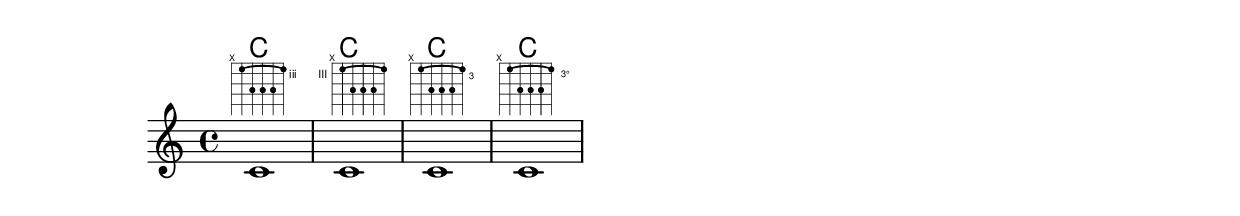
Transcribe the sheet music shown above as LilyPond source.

\version "2.21.0"

\header {
  texidoc="
The label for the lowest fret can be changed in location,
size, and number type.

"
}

\layout { ragged-right = ##t }

<<
  \chords {
    c1 |
    c1 |
    c1 |
    c1
  }

  \new Voice {
    \textLengthOn

     %% C major for guitar,  verbose style
    c'1 ^\markup {
            \fret-diagram-verbose #'((mute 6)
                                     (place-fret 5 3 1)
                                     (place-fret 4 5 2)
                                     (place-fret 3 5 3)
                                     (place-fret 2 5 4)
                                     (place-fret 1 3 1)
                                     (barre 5 1 3))}

     %% C major for guitar, verbose style
    \override TextScript.fret-diagram-details.label-dir = #LEFT
    \override TextScript.fret-diagram-details.number-type = #'roman-upper
    c' ^\markup {
            \fret-diagram-verbose #'((mute 6)
                                     (place-fret 5 3 1)
                                     (place-fret 4 5 2)
                                     (place-fret 3 5 3)
                                     (place-fret 2 5 4)
                                     (place-fret 1 3 1)
                                     (barre 5 1 3))}

     %% C major for guitar, verbose style
    \revert TextScript.fret-diagram-details.label-dir
    \override TextScript.fret-diagram-details.fret-label-font-mag = #0.4
    \override TextScript.fret-diagram-details.number-type = #'arabic
    \once \override TextScript.fret-diagram-details.fret-label-vertical-offset = #0.25
    c' ^\markup {
            \fret-diagram-verbose #'((mute 6)
                                     (place-fret 5 3 1)
                                     (place-fret 4 5 2)
                                     (place-fret 3 5 3)
                                     (place-fret 2 5 4)
                                     (place-fret 1 3 1)
                                     (barre 5 1 3))}

     %% C major for guitar, verbose style
    \revert TextScript.fret-diagram-details.label-dir
    \once \override TextScript.fret-diagram-details.number-type = #'custom
    \once \override TextScript.fret-diagram-details.fret-label-horizontal-offset = #0.5
    \once \override TextScript.fret-diagram-details.fret-label-custom-format = "~d°"
    c' ^\markup {
            \fret-diagram-verbose #'((mute 6)
                                     (place-fret 5 3 1)
                                     (place-fret 4 5 2)
                                     (place-fret 3 5 3)
                                     (place-fret 2 5 4)
                                     (place-fret 1 3 1)
                                     (barre 5 1 3))}

 }
>>
